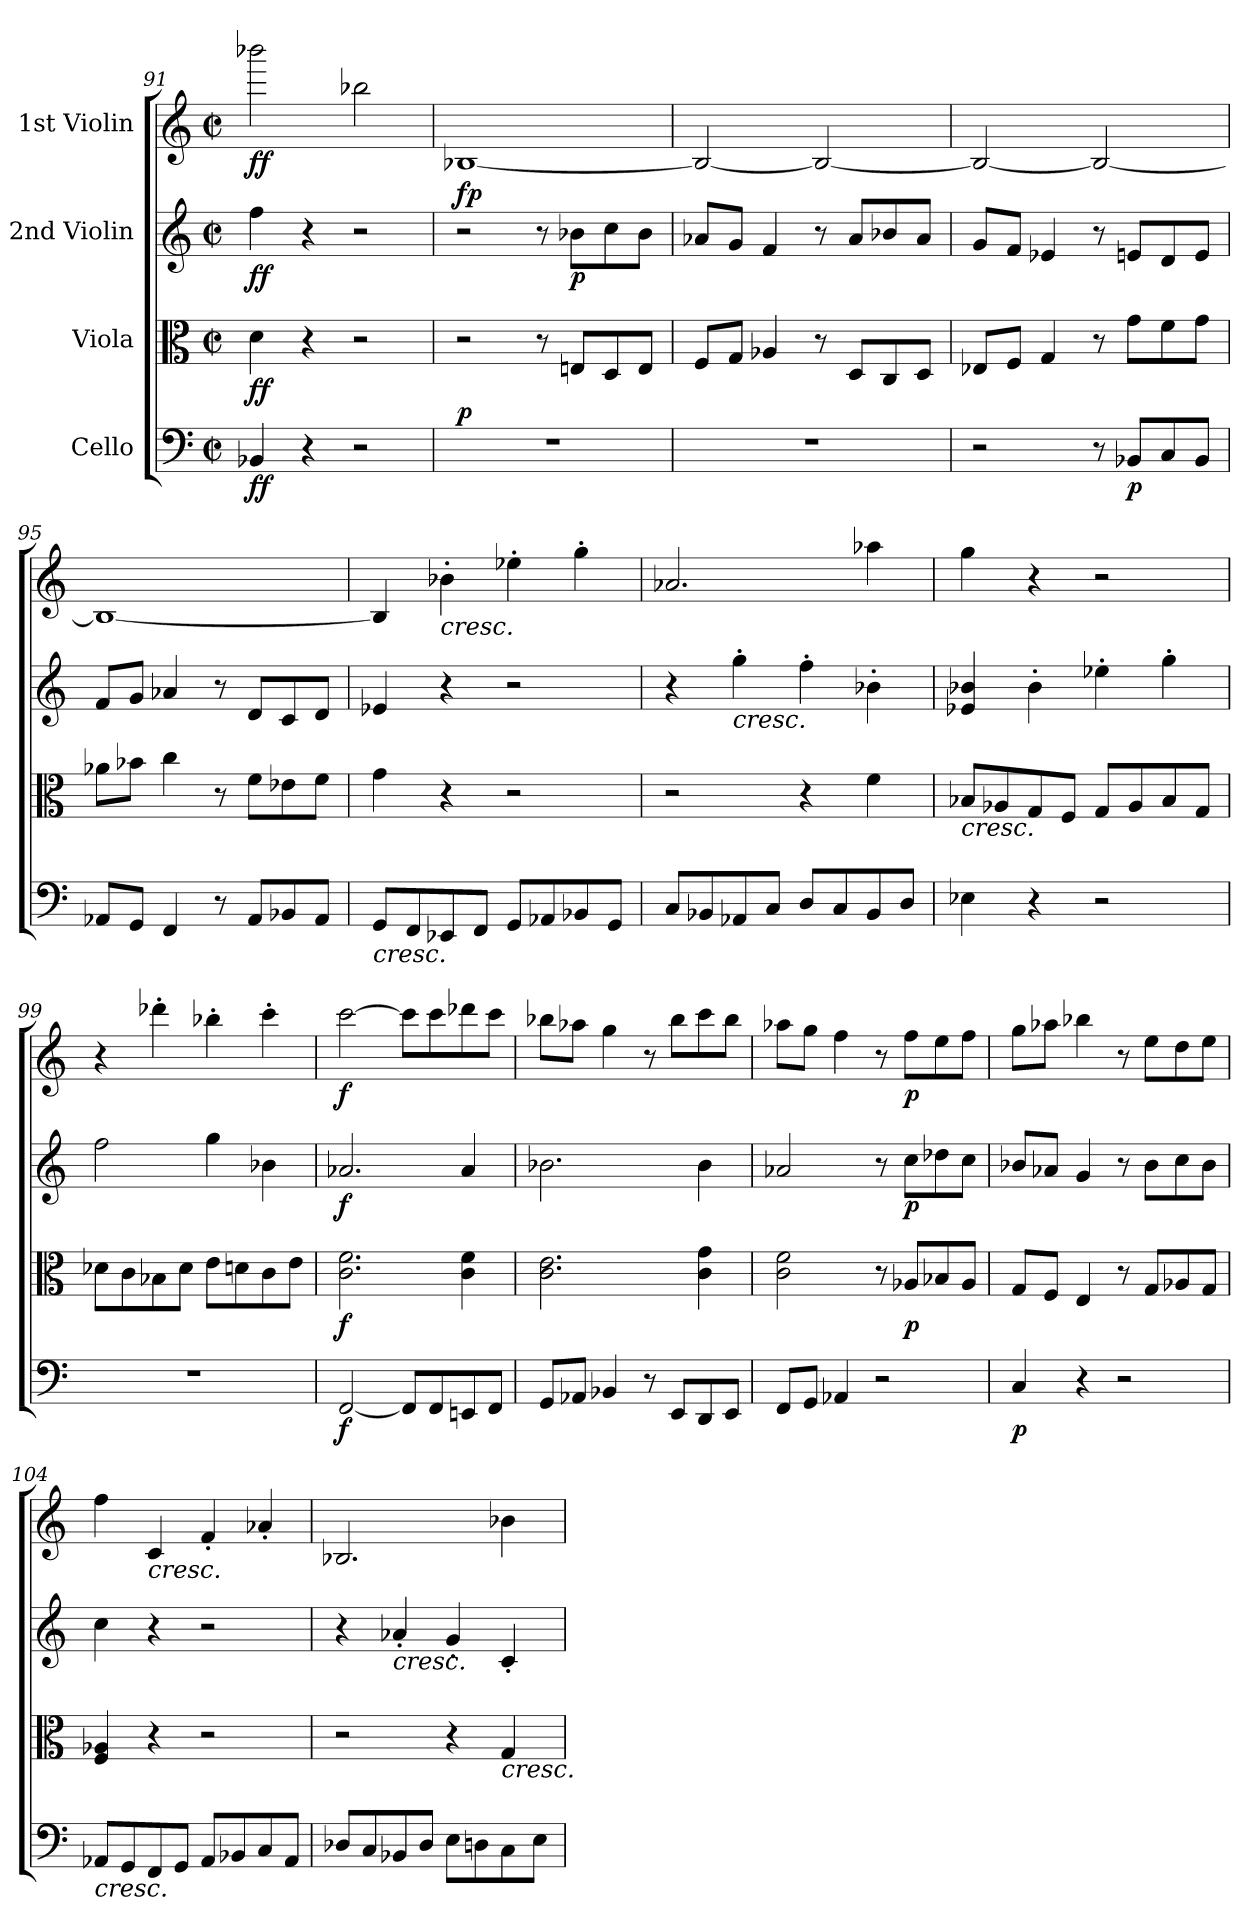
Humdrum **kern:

**kern	**dynam	**kern	**dynam	**kern	**dynam	**kern	**dynam
*part4	*part4	*part3	*part3	*part2	*part2	*part1	*part1
*staff4	*staff4	*staff3	*staff3	*staff2	*staff2	*staff1	*staff1
*I"Cello	*	*I"Viola	*	*I"2nd Violin	*	*I"1st Violin	*
*clefF4	*	*clefC3	*	*clefG2	*	*clefG2	*
*k[]	*	*k[]	*	*k[]	*	*k[]	*
*M2/2	*	*M2/2	*	*M2/2	*	*M2/2	*
*met(c|)	*	*met(c|)	*	*met(c|)	*	*met(c|)	*
=91	=91	=91	=91	=91	=91	=91	=91
!	!LO:DY:b	!	!LO:DY:b	!	!LO:DY:b	!	!LO:DY:b
4BB-X/	ff	4d\	ff	4ff\	ff	2bbb-X\	ff
4r	.	4r	.	4r	.	.	.
2r	.	2r	.	2r	.	2bb-X\	.
=92	=92	=92	=92	=92	=92	=92	=92
!	!LO:DY:a	!	!	!	!LO:DY:a	!	!
1r	p	2r	.	2r	fp	[1B-X	.
.	.	8r	.	8r	.	.	.
!	!	!	!	!	!LO:DY:b	!	!
.	.	8En/L	.	8b-X\L	p	.	.
.	.	8D/	.	8cc\	.	.	.
.	.	8E/J	.	8b-\J	.	.	.
=93	=93	=93	=93	=93	=93	=93	=93
1r	.	8F/L	.	8a-X/L	.	2B-/_	.
.	.	8G/J	.	8g/J	.	.	.
.	.	4A-X/	.	4f/	.	.	.
.	.	8r	.	8r	.	2B-/_	.
.	.	8D/L	.	8a-/L	.	.	.
.	.	8C/	.	8b-X/	.	.	.
.	.	8D/J	.	8a-/J	.	.	.
=94	=94	=94	=94	=94	=94	=94	=94
2r	.	8E-X/L	.	8g/L	.	2B-/_	.
.	.	8F/J	.	8f/J	.	.	.
.	.	4G/	.	4e-X/	.	.	.
8r	.	8r	.	8r	.	2B-/_	.
!	!LO:DY:b	!	!	!	!	!	!
8BB-X/L	p	8g\L	.	8en/L	.	.	.
8C/	.	8f\	.	8d/	.	.	.
8BB-/J	.	8g\J	.	8e/J	.	.	.
=95	=95	=95	=95	=95	=95	=95	=95
8AA-X/L	.	8a-X\L	.	8f/L	.	1B-_	.
8GG/J	.	8b-X\J	.	8g/J	.	.	.
4FF/	.	4cc\	.	4a-X/	.	.	.
8r	.	8r	.	8r	.	.	.
8AA-/L	.	8f\L	.	8d/L	.	.	.
8BB-X/	.	8e-X\	.	8c/	.	.	.
8AA-/J	.	8f\J	.	8d/J	.	.	.
=96	=96	=96	=96	=96	=96	=96	=96
!LO:TX:b:i:t=cresc.	!	!	!	!	!	!	!
8GG/L	.	4g\	.	4e-X/	.	4B-/]	.
8FF/	.	.	.	.	.	.	.
!	!	!	!	!	!	!LO:TX:b:i:t=cresc.	!
8EE-X/	.	4r	.	4r	.	4b-X'\	.
8FF/J	.	.	.	.	.	.	.
8GG/L	.	2r	.	2r	.	4ee-X'\	.
8AA-X/	.	.	.	.	.	.	.
8BB-X/	.	.	.	.	.	4gg'\	.
8GG/J	.	.	.	.	.	.	.
=97	=97	=97	=97	=97	=97	=97	=97
8C/L	.	2r	.	4r	.	2.a-X/	.
8BB-X/	.	.	.	.	.	.	.
!	!	!	!	!LO:TX:b:i:t=cresc.	!	!	!
8AA-X/	.	.	.	4gg'\	.	.	.
8C/J	.	.	.	.	.	.	.
8D/L	.	4r	.	4ff'\	.	.	.
8C/	.	.	.	.	.	.	.
8BB-/	.	4f\	.	4b-X'\	.	4aa-X\	.
8D/J	.	.	.	.	.	.	.
=98	=98	=98	=98	=98	=98	=98	=98
!	!	!LO:TX:b:i:t=cresc.	!	!	!	!	!
4E-X\	.	8B-X/L	.	4e-X/ 4b-X/	.	4gg\	.
.	.	8A-X/	.	.	.	.	.
4r	.	8G/	.	4b-'\	.	4r	.
.	.	8F/J	.	.	.	.	.
2r	.	8G/L	.	4ee-X'\	.	2r	.
.	.	8A-/	.	.	.	.	.
.	.	8B-/	.	4gg'\	.	.	.
.	.	8G/J	.	.	.	.	.
=99	=99	=99	=99	=99	=99	=99	=99
1r	.	8d-X\L	.	2ff\	.	4r	.
.	.	8c\	.	.	.	.	.
.	.	8B-X\	.	.	.	4ddd-X'\	.
.	.	8d-\J	.	.	.	.	.
.	.	8e\L	.	4gg\	.	4bb-X'\	.
.	.	8dn\	.	.	.	.	.
.	.	8c\	.	4b-X\	.	4ccc'\	.
.	.	8e\J	.	.	.	.	.
=100	=100	=100	=100	=100	=100	=100	=100
!	!LO:DY:b	!	!LO:DY:b	!	!LO:DY:b	!	!LO:DY:b
[2FF/	f	2.c\ 2.f\	f	2.a-X/	f	[2ccc\	f
8FF/L]	.	.	.	.	.	8ccc\L]	.
8FF/	.	.	.	.	.	8ccc\	.
8EEn/	.	4c\ 4f\	.	4a-/	.	8ddd-X\	.
8FF/J	.	.	.	.	.	8ccc\J	.
=101	=101	=101	=101	=101	=101	=101	=101
8GG/L	.	2.c\ 2.e\	.	2.b-X\	.	8bb-X\L	.
8AA-X/J	.	.	.	.	.	8aa-X\J	.
4BB-X/	.	.	.	.	.	4gg\	.
8r	.	.	.	.	.	8r	.
8EE/L	.	.	.	.	.	8bb-\L	.
8DD/	.	4c\ 4g\	.	4b-\	.	8ccc\	.
8EE/J	.	.	.	.	.	8bb-\J	.
=102	=102	=102	=102	=102	=102	=102	=102
8FF/L	.	2c\ 2f\	.	2a-X/	.	8aa-X\L	.
8GG/J	.	.	.	.	.	8gg\J	.
4AA-X/	.	.	.	.	.	4ff\	.
2r	.	8r	.	8r	.	8r	.
!	!	!	!LO:DY:b	!	!LO:DY:b	!	!LO:DY:b
.	.	8A-X/L	p	8cc\L	p	8ff\L	p
.	.	8B-X/	.	8dd-X\	.	8ee\	.
.	.	8A-/J	.	8cc\J	.	8ff\J	.
=103	=103	=103	=103	=103	=103	=103	=103
!	!LO:DY:b	!	!	!	!	!	!
4C/	p	8G/L	.	8b-X/L	.	8gg\L	.
.	.	8F/J	.	8a-X/J	.	8aa-X\J	.
4r	.	4E/	.	4g/	.	4bb-X\	.
2r	.	8r	.	8r	.	8r	.
.	.	8G/L	.	8b-\L	.	8ee\L	.
.	.	8A-X/	.	8cc\	.	8dd\	.
.	.	8G/J	.	8b-\J	.	8ee\J	.
=104	=104	=104	=104	=104	=104	=104	=104
!LO:TX:b:i:t=cresc.	!	!	!	!	!	!	!
8AA-X/L	.	4F/ 4A-X/	.	4cc\	.	4ff\	.
8GG/	.	.	.	.	.	.	.
!	!	!	!	!	!	!LO:TX:b:i:t=cresc.	!
8FF/	.	4r	.	4r	.	4c/	.
8GG/J	.	.	.	.	.	.	.
8AA-/L	.	2r	.	2r	.	4f'/	.
8BB-X/	.	.	.	.	.	.	.
8C/	.	.	.	.	.	4a-X'/	.
8AA-/J	.	.	.	.	.	.	.
=105	=105	=105	=105	=105	=105	=105	=105
8D-X/L	.	2r	.	4r	.	2.B-X/	.
8C/	.	.	.	.	.	.	.
!	!	!	!	!LO:TX:b:i:t=cresc.	!	!	!
8BB-X/	.	.	.	4a-X'/	.	.	.
8D-/J	.	.	.	.	.	.	.
8E\L	.	4r	.	4g'/	.	.	.
8Dn\	.	.	.	.	.	.	.
!	!	!LO:TX:b:i:t=cresc.	!	!	!	!	!
8C\	.	4G/	.	4c'/	.	4b-X\	.
8E\J	.	.	.	.	.	.	.
=	=	=	=	=	=	=	=
*-	*-	*-	*-	*-	*-	*-	*-
